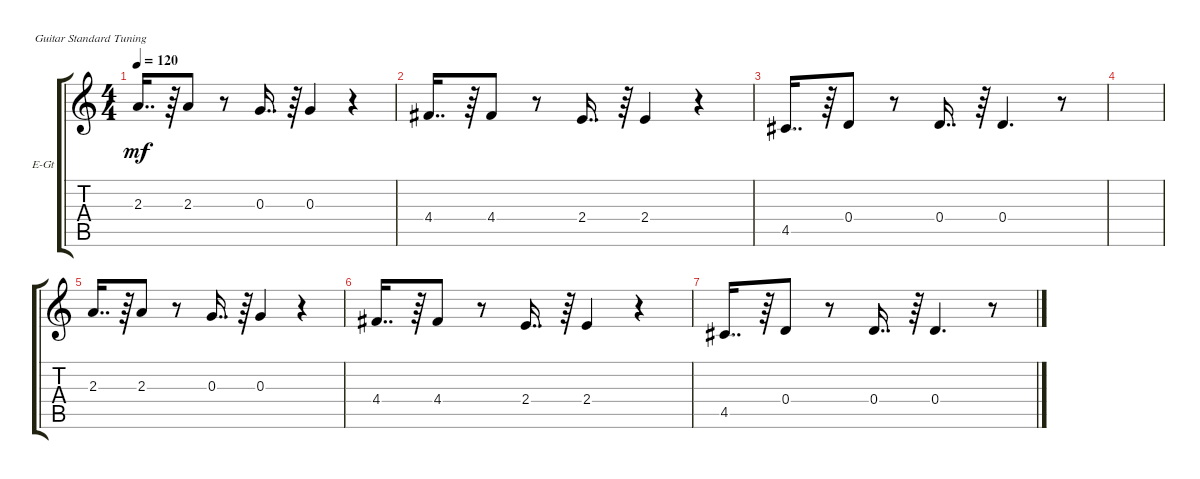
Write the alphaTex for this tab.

\defaultSystemsLayout 4
\bracketExtendMode groupsimilarinstruments
\firstSystemTrackNameOrientation horizontal
\otherSystemsTrackNameOrientation horizontal
\track ("Electric Guitar" "E-Gt") {instrument electricguitarclean}
\staff {score tabs}
\tuning (E4 B3 G3 D3 A2 E2)
\ts (4 4)
\tempo 120
\clef g2
\scale
0.333333
\ks c
2.3.16{dd dy mf} r.64 2.3.8 r.8 0.3.16{dd} r.64 0.3.4 r.4 |
\scale
0.333333 4.4.16{dd} r.64 4.4.8 r.8 2.4.16{dd} r.64 2.4.4 r.4 |
\scale
0.333333 4.5.16{dd} r.64 0.4.8 r.8 0.4.16{dd} r.64 0.4.4{d} r.8 |
\scale
0.333333 |
\scale
0.333333 2.3.16{dd} r.64 2.3.8 r.8 0.3.16{dd} r.64 0.3.4 r.4 |
\scale
0.333333 4.4.16{dd} r.64 4.4.8 r.8 2.4.16{dd} r.64 2.4.4 r.4 |
\scale
0.333333 4.5.16{dd} r.64 0.4.8 r.8 0.4.16{dd} r.64 0.4.4{d} r.8 |
\scale
0.333333 |
\scale
0.333333 |
\scale
0.333333 |
\scale
0.333333 |
\scale
0.333333 |
\scale
0.333333 |
\scale
0.333333 |
\scale
0.333333 |
\scale
0.333333
